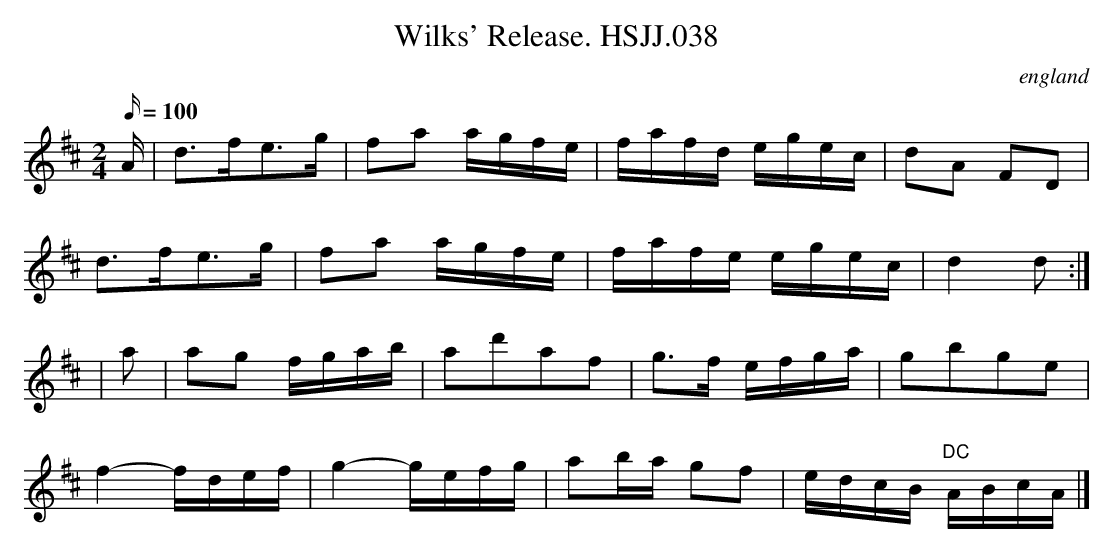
X:1
T:Wilks' Release. HSJJ.038
O:england
M:2/4
L:1/16
Q:100
K:D
A|d3fe3g|f2a2 agfe|fafd egec|d2A2 F2D2|
d3fe3g|f2a2 agfe|fafe egec|d4d2:|
|a2|a2g2 fgab|a2d'2a2f2|g3f efga|g2b2g2e2|
f4-fdef|g4-gefg|a2ba g2f2|edcB "DC"ABcA|]
